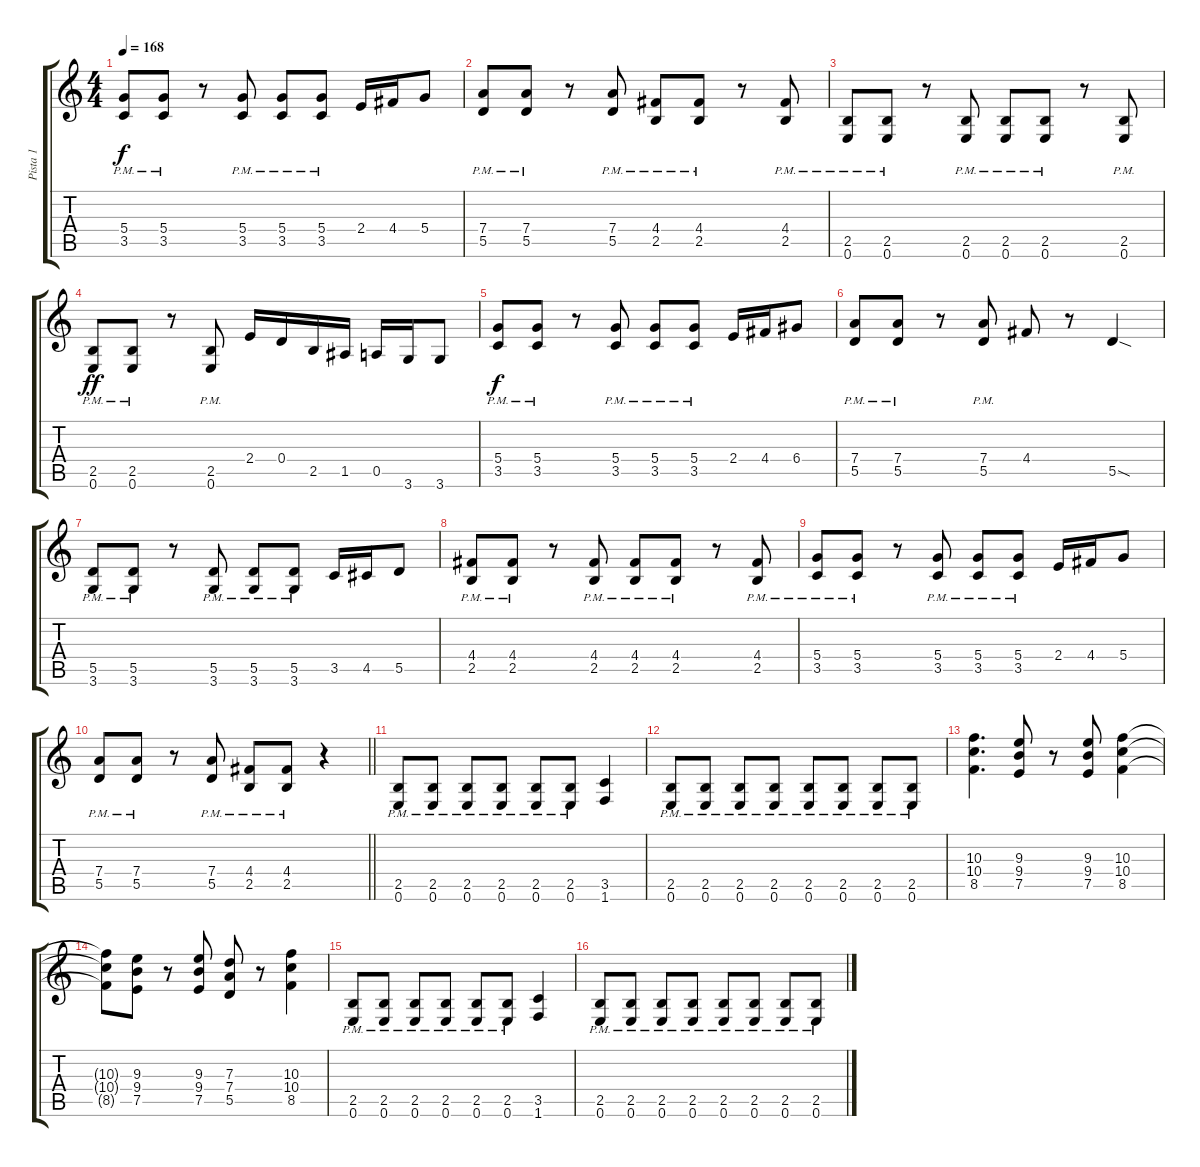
\track ("Pista 1" "Pista 1") {instrument distortionguitar}
\staff {score tabs}
\tuning (E4 B3 G3 D3 A2 E2) {hide}
\ts (4 4)
\tempo 168
\clef g2
\ks c
(5.4{pm} 3.5{pm}).8{dy f} (5.4{pm} 3.5{pm}).8 r.8 (5.4{pm} 3.5{pm}).8 (5.4{pm} 3.5{pm}).8 (5.4{pm} 3.5{pm}).8 2.4.16 4.4.16 5.4.8 |
(7.4{pm} 5.5{pm}).8 (7.4{pm} 5.5{pm}).8 r.8 (7.4{pm} 5.5{pm}).8 (4.4{pm} 2.5{pm}).8 (4.4{pm} 2.5{pm}).8 r.8 (4.4{pm} 2.5{pm}).8 |
(2.5{pm} 0.6{pm}).8 (2.5{pm} 0.6{pm}).8 r.8 (2.5{pm} 0.6{pm}).8 (2.5{pm} 0.6{pm}).8 (2.5{pm} 0.6{pm}).8 r.8 (2.5{pm} 0.6{pm}).8 |
(2.5{pm} 0.6{pm}).8{dy ff} (2.5{pm} 0.6{pm}).8 r.8 (2.5{pm} 0.6{pm}).8 2.4.16 0.4.16 2.5.16 1.5.16 0.5.16 3.6.16 3.6.8 |
(5.4{pm} 3.5{pm}).8{dy f} (5.4{pm} 3.5{pm}).8 r.8 (5.4{pm} 3.5{pm}).8 (5.4{pm} 3.5{pm}).8 (5.4{pm} 3.5{pm}).8 2.4.16 4.4.16 6.4.8 |
(7.4{pm} 5.5{pm}).8 (7.4{pm} 5.5{pm}).8 r.8 (7.4{pm} 5.5{pm}).8 4.4.8 r.8 5.5{sod}.4 |
(5.5{pm} 3.6).8 (5.5{pm} 3.6).8 r.8 (5.5{pm} 3.6).8 (5.5{pm} 3.6).8 (5.5{pm} 3.6).8 3.5.16 4.5.16 5.5.8 |
(4.4{pm} 2.5{pm}).8 (4.4{pm} 2.5{pm}).8 r.8 (4.4{pm} 2.5{pm}).8 (4.4{pm} 2.5{pm}).8 (4.4{pm} 2.5{pm}).8 r.8 (4.4{pm} 2.5{pm}).8 |
(5.4{pm} 3.5{pm}).8 (5.4{pm} 3.5{pm}).8 r.8 (5.4{pm} 3.5{pm}).8 (5.4{pm} 3.5{pm}).8 (5.4{pm} 3.5{pm}).8 2.4.16 4.4.16 5.4.8 |
\barLineRight lightlight
(7.4{pm} 5.5{pm}).8 (7.4{pm} 5.5{pm}).8 r.8 (7.4{pm} 5.5{pm}).8 (4.4{pm} 2.5{pm}).8 (4.4{pm} 2.5{pm}).8 r.4 |
(2.5{pm} 0.6{pm}).8 (2.5{pm} 0.6{pm}).8 (2.5{pm} 0.6{pm}).8 (2.5{pm} 0.6{pm}).8 (2.5{pm} 0.6{pm}).8 (2.5{pm} 0.6{pm}).8 (3.5 1.6).4 |
(2.5{pm} 0.6{pm}).8 (2.5{pm} 0.6{pm}).8 (2.5{pm} 0.6{pm}).8 (2.5{pm} 0.6{pm}).8 (2.5{pm} 0.6{pm}).8 (2.5{pm} 0.6{pm}).8 (2.5{pm} 0.6).8 (2.5{pm} 0.6).8 |
(10.3 10.4 8.5).4{d} (9.3 9.4 7.5).8 r.8 (9.3 9.4 7.5).8 (10.3 10.4 8.5).4 |
(10.3{t} 10.4{t} 8.5{t}).8 (9.3 9.4 7.5).8 r.8 (9.3 9.4 7.5).8 (7.3 7.4 5.5).8 r.8 (10.3 10.4 8.5).4 |
(2.5{pm} 0.6{pm}).8 (2.5{pm} 0.6{pm}).8 (2.5{pm} 0.6{pm}).8 (2.5{pm} 0.6{pm}).8 (2.5{pm} 0.6{pm}).8 (2.5{pm} 0.6{pm}).8 (3.5 1.6).4 |
(2.5{pm} 0.6{pm}).8 (2.5{pm} 0.6{pm}).8 (2.5{pm} 0.6{pm}).8 (2.5{pm} 0.6{pm}).8 (2.5{pm} 0.6{pm}).8 (2.5{pm} 0.6{pm}).8 (2.5{pm} 0.6).8 (2.5{pm} 0.6).8
